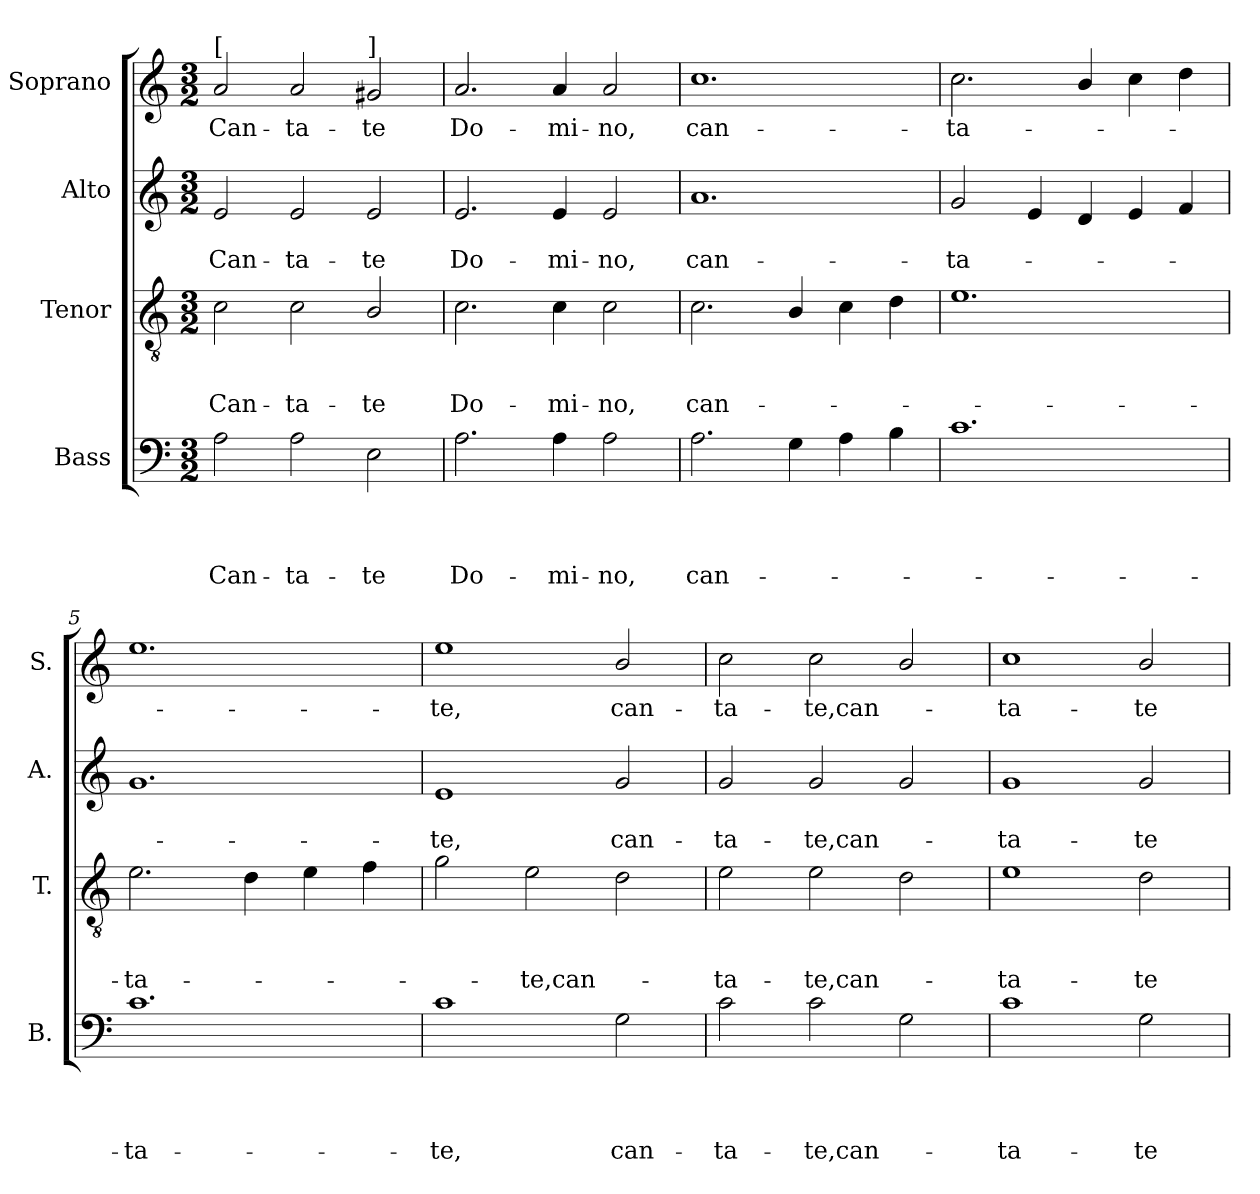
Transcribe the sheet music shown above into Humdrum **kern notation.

**kern	**text	**text	**text	**text	**kern	**text	**text	**text	**kern	**text	**text	**kern	**text
*part4	*part4	*part4	*part4	*part4	*part3	*part3	*part3	*part3	*part2	*part2	*part2	*part1	*part1
*staff4	*staff4	*staff4	*staff4	*staff4	*staff3	*staff3	*staff3	*staff3	*staff2	*staff2	*staff2	*staff1	*staff1
*I"Bass	*	*	*	*	*I"Tenor	*	*	*	*I"Alto	*	*	*I"Soprano	*
*I'B.	*	*	*	*	*I'T.	*	*	*	*I'A.	*	*	*I'S.	*
*clefF4	*	*	*	*	*clefGv2	*	*	*	*clefG2	*	*	*clefG2	*
*k[]	*	*	*	*	*k[]	*	*	*	*k[]	*	*	*k[]	*
*C:	*	*	*	*	*C:	*	*	*	*C:	*	*	*C:	*
*M3/2	*	*	*	*	*M3/2	*	*	*	*M3/2	*	*	*M3/2	*
*MM60	*	*	*	*	*MM60	*	*	*	*MM60	*	*	*MM60	*
=1	=1	=1	=1	=1	=1	=1	=1	=1	=1	=1	=1	=1	=1
!	!	!	!	!	!	!	!	!	!	!	!	!LO:TX:a:t=[	!
!	!	!	!	!LO:LY:b	!	!	!	!LO:LY:b	!	!	!LO:LY:b	!	!LO:LY:b
2A\	.	.	.	Can-	2c\	.	.	Can-	2e/	.	Can-	2a/	Can-
!	!	!	!	!LO:LY:b	!	!	!	!LO:LY:b	!	!	!LO:LY:b	!	!LO:LY:b
2A\	.	.	.	-ta-	2c\	.	.	-ta-	2e/	.	-ta-	2a/	-ta-
!	!	!	!	!	!	!	!	!	!	!	!	!LO:TX:a:t=]	!
!	!	!	!	!LO:LY:b	!	!	!	!LO:LY:b	!	!	!LO:LY:b	!	!LO:LY:b
2E\	.	.	.	-te	2B/	.	.	-te	2e/	.	-te	2g#X/	-te
=2	=2	=2	=2	=2	=2	=2	=2	=2	=2	=2	=2	=2	=2
!	!	!	!	!LO:LY:b	!	!	!	!LO:LY:b	!	!	!LO:LY:b	!	!LO:LY:b
2.A\	.	.	.	Do-	2.c\	.	.	Do-	2.e/	.	Do-	2.a/	Do-
!	!	!	!	!LO:LY:b	!	!	!	!LO:LY:b	!	!	!LO:LY:b	!	!LO:LY:b
4A\	.	.	.	-mi-	4c\	.	.	-mi-	4e/	.	-mi-	4a/	-mi-
!	!	!	!	!LO:LY:b	!	!	!	!LO:LY:b	!	!	!LO:LY:b	!	!LO:LY:b
2A\	.	.	.	-no,	2c\	.	.	-no,	2e/	.	-no,	2a/	-no,
=3	=3	=3	=3	=3	=3	=3	=3	=3	=3	=3	=3	=3	=3
!	!	!	!	!LO:LY:b	!	!	!	!LO:LY:b	!	!	!LO:LY:b	!	!LO:LY:b
2.A\	.	.	.	can-	2.c\	.	.	can-	1.a	.	can-	1.cc	can-
4G\	.	.	.	.	4B/	.	.	.	.	.	.	.	.
4A\	.	.	.	.	4c\	.	.	.	.	.	.	.	.
4B\	.	.	.	.	4d\	.	.	.	.	.	.	.	.
=4	=4	=4	=4	=4	=4	=4	=4	=4	=4	=4	=4	=4	=4
!	!	!	!	!	!	!	!	!	!	!	!LO:LY:b	!	!LO:LY:b
1.c	.	.	.	.	1.e	.	.	.	2g/	.	-ta-	2.cc\	-ta-
.	.	.	.	.	.	.	.	.	4e/	.	.	.	.
.	.	.	.	.	.	.	.	.	4d/	.	.	4b/	.
.	.	.	.	.	.	.	.	.	4e/	.	.	4cc\	.
.	.	.	.	.	.	.	.	.	4f/	.	.	4dd\	.
=5	=5	=5	=5	=5	=5	=5	=5	=5	=5	=5	=5	=5	=5
!	!	!	!	!LO:LY:b	!	!	!	!LO:LY:b	!	!	!	!	!
1.c	.	.	.	-ta-	2.e\	.	.	-ta-	1.g	.	.	1.ee	.
.	.	.	.	.	4d\	.	.	.	.	.	.	.	.
.	.	.	.	.	4e\	.	.	.	.	.	.	.	.
.	.	.	.	.	4f\	.	.	.	.	.	.	.	.
=6	=6	=6	=6	=6	=6	=6	=6	=6	=6	=6	=6	=6	=6
!	!	!	!	!LO:LY:b	!	!	!	!	!	!	!LO:LY:b	!	!LO:LY:b
1c	.	.	.	-te,	2g\	.	.	.	1e	.	-te,	1ee	-te,
!	!	!	!	!	!	!	!	!LO:LY:b	!	!	!	!	!
.	.	.	.	.	2e\	.	.	-te,can-	.	.	.	.	.
!	!	!	!	!LO:LY:b	!	!	!	!	!	!	!LO:LY:b	!	!LO:LY:b
2G\	.	.	.	can-	2d\	.	.	.	2g/	.	can-	2b/	can-
=7	=7	=7	=7	=7	=7	=7	=7	=7	=7	=7	=7	=7	=7
!	!	!	!	!LO:LY:b	!	!	!	!LO:LY:b	!	!	!LO:LY:b	!	!LO:LY:b
2c\	.	.	.	-ta-	2e\	.	.	-ta-	2g/	.	-ta-	2cc\	-ta-
!	!	!	!	!LO:LY:b	!	!	!	!LO:LY:b	!	!	!LO:LY:b	!	!LO:LY:b
2c\	.	.	.	-te,can-	2e\	.	.	-te,can-	2g/	.	-te,can-	2cc\	-te,can-
2G\	.	.	.	.	2d\	.	.	.	2g/	.	.	2b/	.
=8	=8	=8	=8	=8	=8	=8	=8	=8	=8	=8	=8	=8	=8
!	!	!	!	!LO:LY:b	!	!	!	!LO:LY:b	!	!	!LO:LY:b	!	!LO:LY:b
1c	.	.	.	-ta-	1e	.	.	-ta-	1g	.	-ta-	1cc	-ta-
!	!	!	!	!LO:LY:b	!	!	!	!LO:LY:b	!	!	!LO:LY:b	!	!LO:LY:b
2G\	.	.	.	-te	2d\	.	.	-te	2g/	.	-te	2b/	-te
=	=	=	=	=	=	=	=	=	=	=	=	=	=
*-	*-	*-	*-	*-	*-	*-	*-	*-	*-	*-	*-	*-	*-
